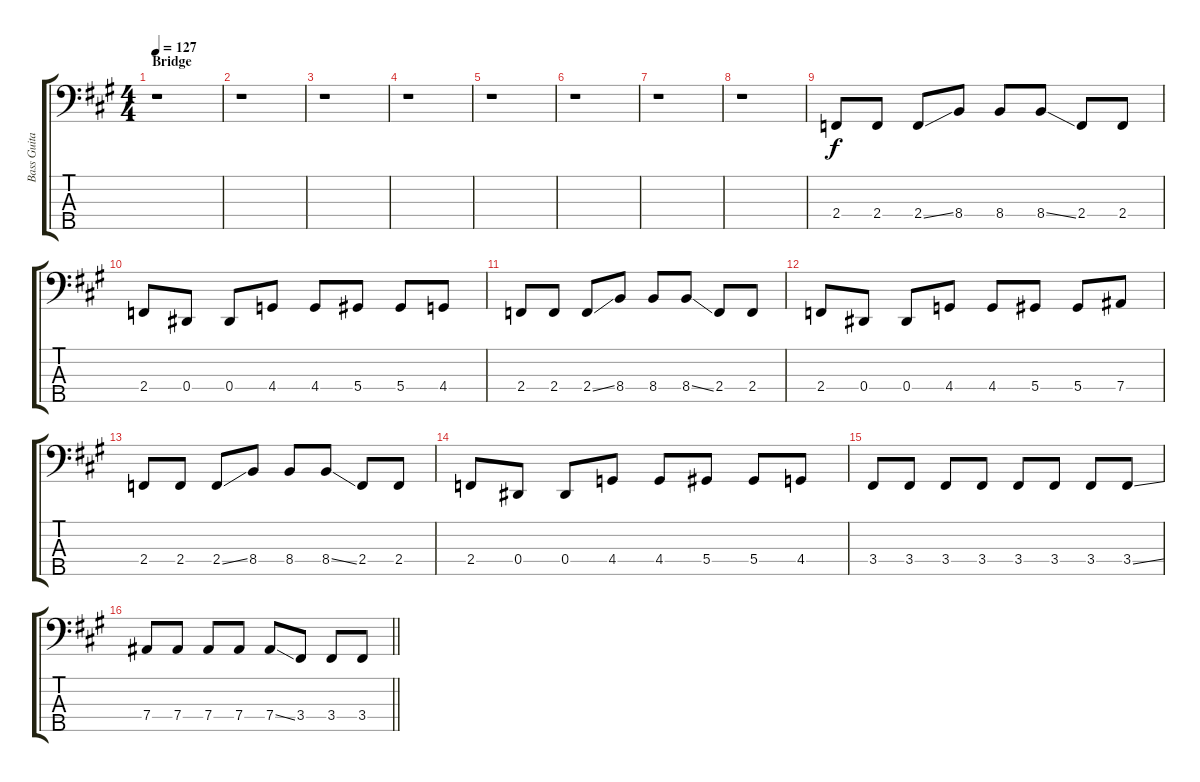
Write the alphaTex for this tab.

\track ("Bass Guitar" "Bass Guita") {instrument electricbasspick}
\staff {score tabs}
\tuning (Gb2 Db2 Ab1 Eb1 Bb0) {hide}
\ts (4 4)
\section ("" "Bridge")
\tempo 127
\clef f4
\ks a
r.1{dy f} |
r.1 |
r.1 |
r.1 |
r.1 |
r.1 |
r.1 |
r.1 |
2.4.8 2.4.8 2.4{ss}.8 8.4.8 8.4.8 8.4{ss}.8 2.4.8 2.4.8 |
2.4.8 0.4.8 0.4.8 4.4.8 4.4.8 5.4.8 5.4.8 4.4.8 |
2.4.8 2.4.8 2.4{ss}.8 8.4.8 8.4.8 8.4{ss}.8 2.4.8 2.4.8 |
2.4.8 0.4.8 0.4.8 4.4.8 4.4.8 5.4.8 5.4.8 7.4.8 |
2.4.8 2.4.8 2.4{ss}.8 8.4.8 8.4.8 8.4{ss}.8 2.4.8 2.4.8 |
2.4.8 0.4.8 0.4.8 4.4.8 4.4.8 5.4.8 5.4.8 4.4.8 |
3.4.8 3.4.8 3.4.8 3.4.8 3.4.8 3.4.8 3.4.8 3.4{ss}.8 |
\barLineRight lightlight
7.4.8 7.4.8 7.4.8 7.4.8 7.4{ss}.8 3.4.8 3.4.8 3.4.8
